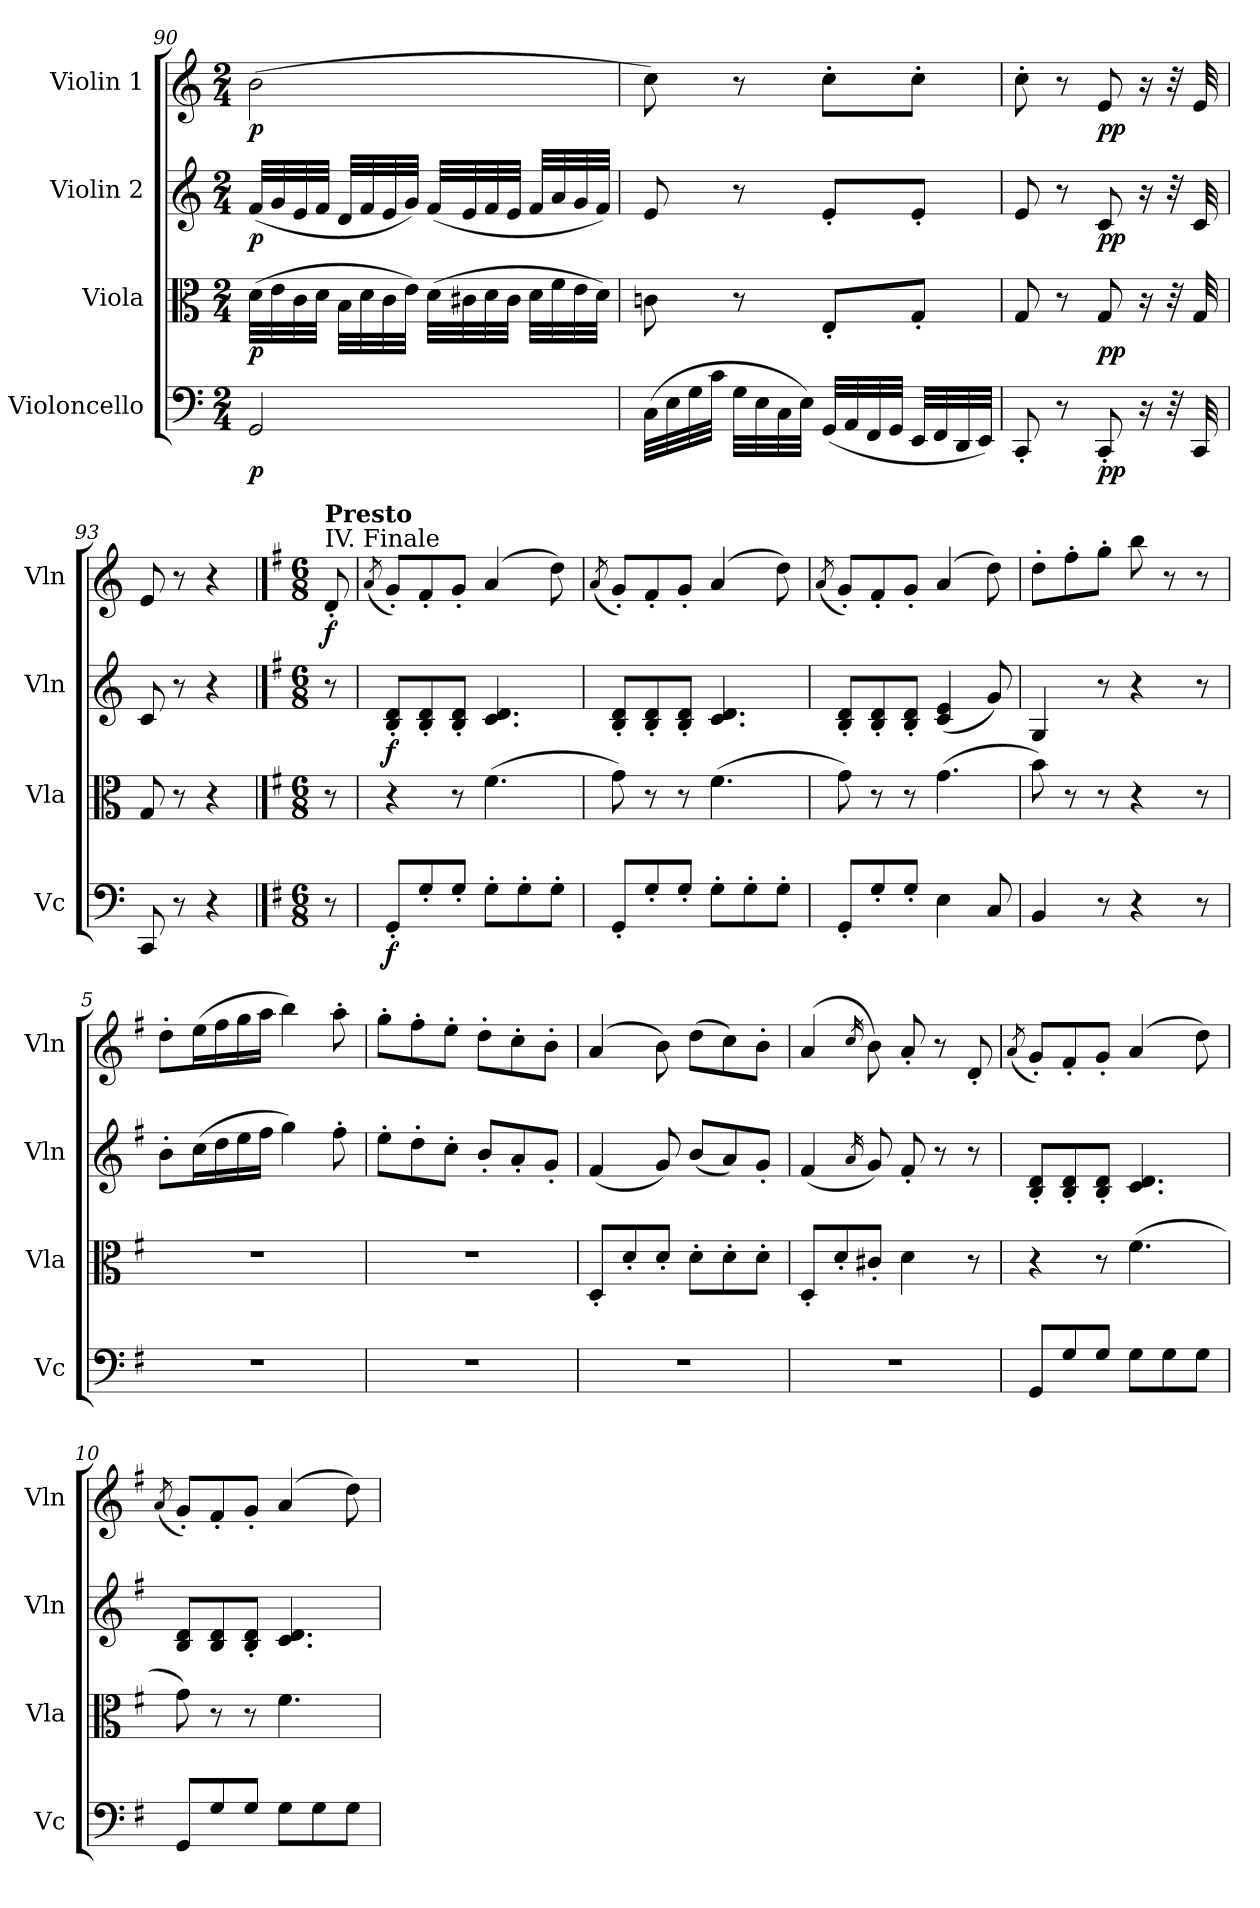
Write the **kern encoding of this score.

**kern	**dynam	**kern	**dynam	**kern	**dynam	**kern	**dynam
*part4	*part4	*part3	*part3	*part2	*part2	*part1	*part1
*staff4	*staff4	*staff3	*staff3	*staff2	*staff2	*staff1	*staff1
*I"Violoncello	*	*I"Viola	*	*I"Violin 2	*	*I"Violin 1	*
*I'Vc	*	*I'Vla	*	*I'Vln	*	*I'Vln	*
!!LO:LB:g=z
*clefF4	*	*clefC3	*	*clefG2	*	*clefG2	*
*k[]	*	*k[]	*	*k[]	*	*k[]	*
*M2/4	*	*M2/4	*	*M2/4	*	*M2/4	*
=90	=90	=90	=90	=90	=90	=90	=90
!	!LO:DY:b	!	!LO:DY:b	!	!LO:DY:b	!	!LO:DY:b
2GG/	p	(32d\LLL	p	(32f/LLL	p	(2b\	p
.	.	32e\	.	32g/	.	.	.
.	.	32c\	.	32e/	.	.	.
.	.	32d\JJJ	.	32f/JJJ	.	.	.
.	.	32B\LLL	.	32d/LLL	.	.	.
.	.	32d\	.	32f/	.	.	.
.	.	32c\	.	32e/	.	.	.
.	.	32e\JJJ)	.	32g/JJJ)	.	.	.
.	.	(32d\LLL	.	(32f/LLL	.	.	.
.	.	32c#X\	.	32e/	.	.	.
.	.	32d\	.	32f/	.	.	.
.	.	32c#\JJJ	.	32e/JJJ	.	.	.
.	.	32d\LLL	.	32f/LLL	.	.	.
.	.	32f\	.	32a/	.	.	.
.	.	32e\	.	32g/	.	.	.
.	.	32d\JJJ)	.	32f/JJJ)	.	.	.
!!LO:PB:g=z
=91	=91	=91	=91	=91	=91	=91	=91
(32C\LLL	.	8cn\	.	8e/	.	8cc\)	.
32E\	.	.	.	.	.	.	.
32G\	.	.	.	.	.	.	.
32c\JJJ	.	.	.	.	.	.	.
32G\LLL	.	8r	.	8r	.	8r	.
32E\	.	.	.	.	.	.	.
32C\	.	.	.	.	.	.	.
32E\JJJ)	.	.	.	.	.	.	.
(32GG/LLL	.	8E'/L	.	8e'/L	.	8cc'\L	.
32AA/	.	.	.	.	.	.	.
32FF/	.	.	.	.	.	.	.
32GG/JJJ	.	.	.	.	.	.	.
32EE/LLL	.	8G'/J	.	8e'/J	.	8cc'\J	.
32FF/	.	.	.	.	.	.	.
32DD/	.	.	.	.	.	.	.
32EE/JJJ)	.	.	.	.	.	.	.
=92	=92	=92	=92	=92	=92	=92	=92
8CC'/	.	8G/	.	8e/	.	8cc'\	.
8r	.	8r	.	8r	.	8r	.
!	!LO:DY:b	!	!LO:DY:b	!	!LO:DY:b	!	!LO:DY:b
8CC'/	pp	8G/	pp	8c/	pp	8e/	pp
16r	.	16r	.	16r	.	16r	.
32r	.	32r	.	32r	.	32r	.
32CC/	.	32G/	.	32c/	.	32e/	.
=93	=93	=93	=93	=93	=93	=93	=93
8CC/	.	8G/	.	8c/	.	8e/	.
8r	.	8r	.	8r	.	8r	.
4r	.	4r	.	4r	.	4r	.
!!LO:PB:g=z
==	==	==	==	==	==	==	==
*k[f#]	*	*k[f#]	*	*k[f#]	*	*k[f#]	*
*M6/8	*	*M6/8	*	*M6/8	*	*M6/8	*
!	!	!	!	!	!	!LO:TX:a:t=IV. Finale	!
!	!	!	!	!	!	!LO:TX:a:B:t=Presto	!
!	!	!	!	!	!	!	!LO:DY:b
8r	.	8r	.	8r	.	8d'/	f
=1	=1	=1	=1	=1	=1	=1	=1
.	.	.	.	.	.	(8qa/	.
!	!LO:DY:b	!	!	!	!LO:DY:b	!	!
8GG'/L	f	4r	.	8B/' 8d/'L	f	8g'/L)	.
8G'/	.	.	.	8B/' 8d/'	.	8f#'/	.
8G'/J	.	8r	.	8B/' 8d/'J	.	8g'/J	.
!	!	!	!LO:DY:b	!	!	!	!
!	!	!	!LO:DY:n=1:b	!	!	!	!
!	!	!	!LO:DY:n=2:b	!	!	!	!
8G'\L	.	(4.f#\	other-dynamics f other-dynamics	4.c/ 4.d/	.	(4a/	.
8G'\	.	.	.	.	.	.	.
8G'\J	.	.	.	.	.	8dd\)	.
=2	=2	=2	=2	=2	=2	=2	=2
.	.	.	.	.	.	(8qa/	.
8GG'/L	.	8g\)	.	8B/' 8d/'L	.	8g'/L)	.
8G'/	.	8r	.	8B/' 8d/'	.	8f#'/	.
8G'/J	.	8r	.	8B/' 8d/'J	.	8g'/J	.
8G'\L	.	(4.f#\	.	4.c/ 4.d/	.	(4a/	.
8G'\	.	.	.	.	.	.	.
8G'\J	.	.	.	.	.	8dd\)	.
=3	=3	=3	=3	=3	=3	=3	=3
.	.	.	.	.	.	(8qa/	.
8GG'/L	.	8g\)	.	8B/' 8d/'L	.	8g'/L)	.
8G'/	.	8r	.	8B/' 8d/'	.	8f#'/	.
8G'/J	.	8r	.	8B/' 8d/'J	.	8g'/J	.
4E\	.	(4.g\	.	(4c/ 4e/	.	(4a/	.
8C/	.	.	.	8g/)	.	8dd\)	.
=4	=4	=4	=4	=4	=4	=4	=4
4BB/	.	8b\)	.	4G/	.	8dd'\L	.
.	.	8r	.	.	.	8ff#'\	.
8r	.	8r	.	8r	.	8gg'\J	.
4r	.	4r	.	4r	.	8bb\	.
.	.	.	.	.	.	8r	.
8r	.	8r	.	8r	.	8r	.
!!LO:LB:g=z
=5	=5	=5	=5	=5	=5	=5	=5
2.r	.	2.r	.	8b'\L	.	8dd'\L	.
.	.	.	.	(16cc\L	.	(16ee\L	.
.	.	.	.	16dd\	.	16ff#\	.
.	.	.	.	16ee\	.	16gg\	.
.	.	.	.	16ff#\JJ	.	16aa\JJ	.
.	.	.	.	4gg\)	.	4bb\)	.
.	.	.	.	8ff#'\	.	8aa'\	.
!!LO:LB:g=z
=6	=6	=6	=6	=6	=6	=6	=6
2.r	.	2.r	.	8ee'\L	.	8gg'\L	.
.	.	.	.	8dd'\	.	8ff#'\	.
.	.	.	.	8cc'\J	.	8ee'\J	.
.	.	.	.	8b'/L	.	8dd'\L	.
.	.	.	.	8a'/	.	8cc'\	.
.	.	.	.	8g'/J	.	8b'\J	.
=7	=7	=7	=7	=7	=7	=7	=7
2.r	.	8D'/L	.	(4f#/	.	(4a/	.
.	.	8d'/	.	.	.	.	.
.	.	8d'/J	.	8g/)	.	8b\)	.
.	.	8d'\L	.	(8b/L	.	(8dd\L	.
.	.	8d'\	.	8a/)	.	8cc\)	.
.	.	8d'\J	.	8g'/J	.	8b'\J	.
=8	=8	=8	=8	=8	=8	=8	=8
2.r	.	8D'/L	.	(4f#/	.	(4a/	.
.	.	8d'/	.	.	.	.	.
.	.	.	.	16qa/	.	16qcc/	.
.	.	8c#X'/J	.	8g/)	.	8b\)	.
.	.	4d\	.	8f#'/	.	8a'/	.
.	.	.	.	8r	.	8r	.
.	.	8r	.	8r	.	8d'/	.
=9	=9	=9	=9	=9	=9	=9	=9
.	.	.	.	.	.	(8qa/	.
8GG/L	.	4r	.	8B/' 8d/'L	.	8g'/L)	.
8G/	.	.	.	8B/' 8d/'	.	8f#'/	.
8G/J	.	8r	.	8B/' 8d/'J	.	8g'/J	.
8G\L	.	(4.f#\	.	4.c/ 4.d/	.	(4a/	.
8G\	.	.	.	.	.	.	.
8G\J	.	.	.	.	.	8dd\)	.
!!LO:LB:g=z
=10	=10	=10	=10	=10	=10	=10	=10
.	.	.	.	.	.	(8qa/	.
8GG/L	.	8g\)	.	8B/ 8d/L	.	8g'/L)	.
8G/	.	8r	.	8B/ 8d/	.	8f#'/	.
8G/J	.	8r	.	8B/' 8d/'J	.	8g'/J	.
8G\L	.	4.f#\	.	4.c/ 4.d/	.	(4a/	.
8G\	.	.	.	.	.	.	.
8G\J	.	.	.	.	.	8dd\)	.
=	=	=	=	=	=	=	=
*-	*-	*-	*-	*-	*-	*-	*-
